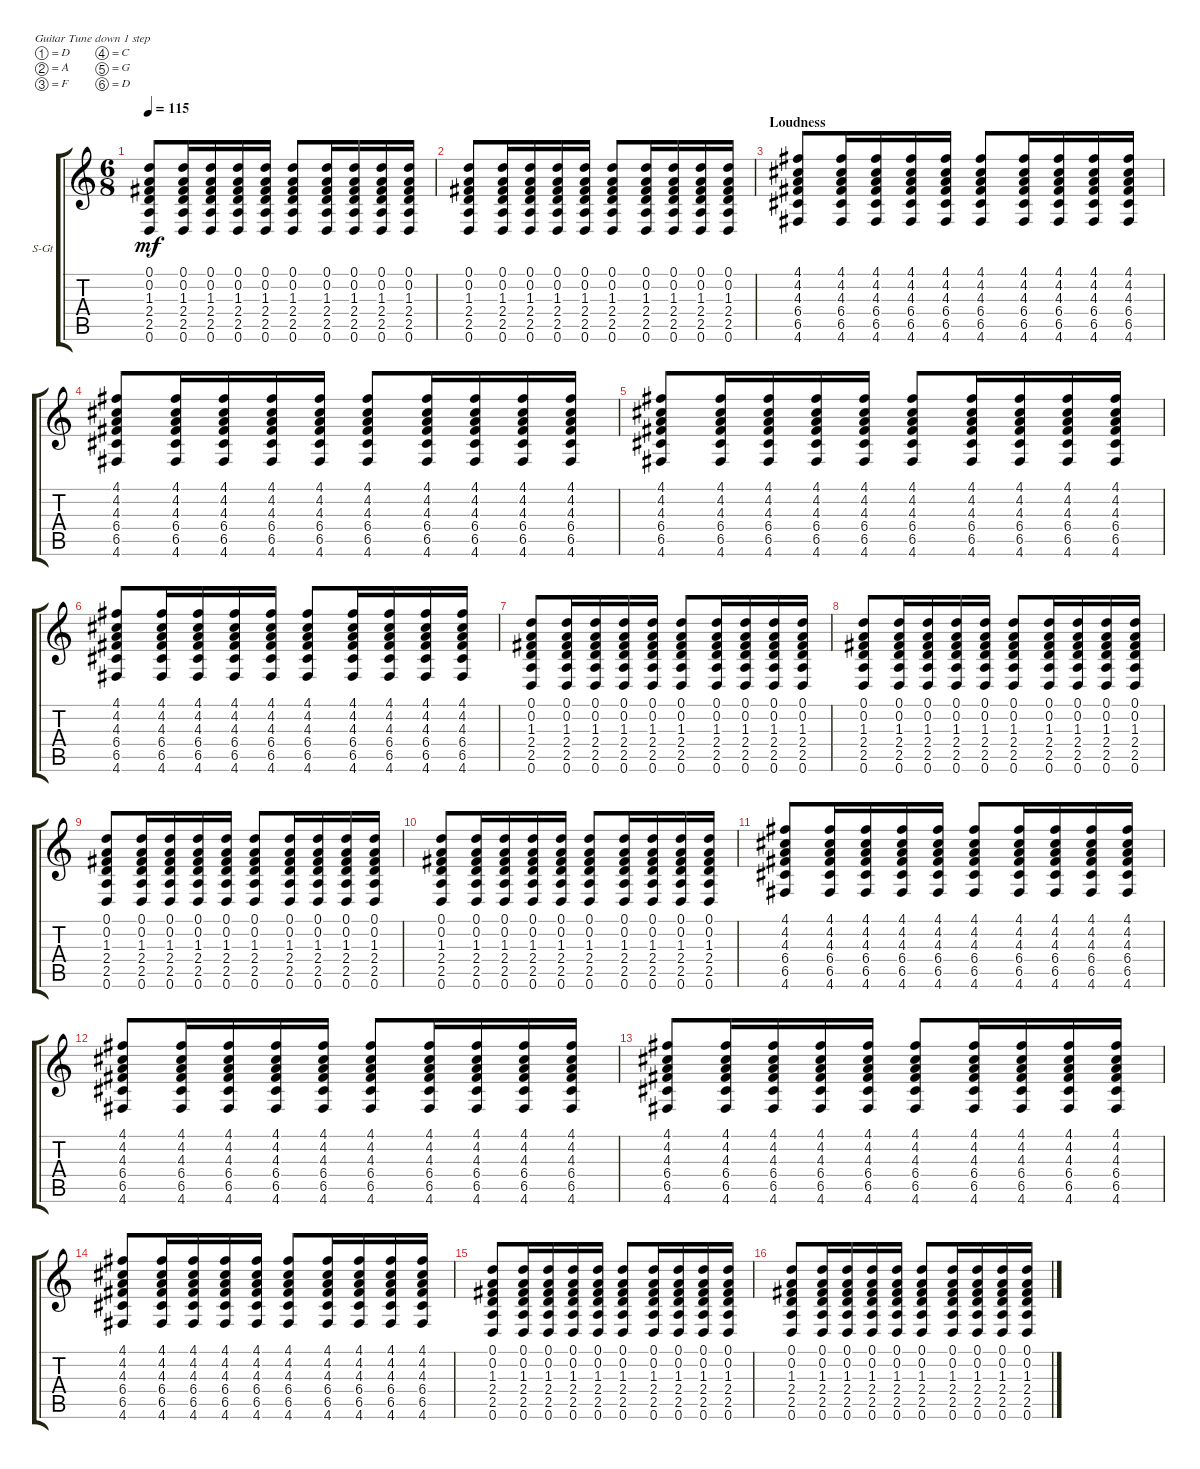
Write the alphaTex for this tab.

\bracketExtendMode groupsimilarinstruments
\firstSystemTrackNameOrientation horizontal
\otherSystemsTrackNameOrientation horizontal
\track ("Steel Guitar" "S-Gt") {instrument acousticguitarsteel}
\staff {score tabs}
\tuning (D4 A3 F3 C3 G2 D2)
\ts (6 8)
\tempo 115
\clef g2
\ks c
(0.6 2.5 2.4 1.3 0.2 0.1).8{dy mf} (0.1 0.2 1.3 2.4 2.5 0.6).16 (0.1 0.2 1.3 2.4 2.5 0.6).16 (0.2 0.1 1.3 2.4 2.5 0.6).16 (0.2 0.1 1.3 2.4 2.5 0.6).16 (0.6 2.5 2.4 1.3 0.2 0.1).8 (0.1 0.2 1.3 2.4 2.5 0.6).16 (0.1 0.2 1.3 2.4 2.5 0.6).16 (0.2 0.1 1.3 2.4 2.5 0.6).16 (0.2 0.1 1.3 2.4 2.5 0.6).16 |
(0.6 2.5 2.4 1.3 0.2 0.1).8 (0.1 0.2 1.3 2.4 2.5 0.6).16 (0.1 0.2 1.3 2.4 2.5 0.6).16 (0.2 0.1 1.3 2.4 2.5 0.6).16 (0.2 0.1 1.3 2.4 2.5 0.6).16 (0.6 2.5 2.4 1.3 0.2 0.1).8 (0.1 0.2 1.3 2.4 2.5 0.6).16 (0.1 0.2 1.3 2.4 2.5 0.6).16 (0.2 0.1 1.3 2.4 2.5 0.6).16 (0.2 0.1 1.3 2.4 2.5 0.6).16 |
\section ("" "Loudness")
(4.6 6.5 6.4 4.3 4.2 4.1).8 (4.6 6.5 6.4 4.3 4.2 4.1).16 (4.6 6.5 6.4 4.3 4.2 4.1).16 (4.6 6.5 6.4 4.3 4.2 4.1).16 (4.6 6.5 6.4 4.3 4.2 4.1).16 (4.6 6.5 6.4 4.3 4.2 4.1).8 (4.6 6.5 6.4 4.3 4.2 4.1).16 (4.6 6.5 6.4 4.3 4.2 4.1).16 (4.6 6.5 6.4 4.3 4.2 4.1).16 (4.6 6.5 6.4 4.3 4.2 4.1).16 |
(4.6 6.5 6.4 4.3 4.2 4.1).8 (4.6 6.5 6.4 4.3 4.2 4.1).16 (4.6 6.5 6.4 4.3 4.2 4.1).16 (4.6 6.5 6.4 4.3 4.2 4.1).16 (4.6 6.5 6.4 4.3 4.2 4.1).16 (4.6 6.5 6.4 4.3 4.2 4.1).8 (4.6 6.5 6.4 4.3 4.2 4.1).16 (4.6 6.5 6.4 4.3 4.2 4.1).16 (4.6 6.5 6.4 4.3 4.2 4.1).16 (4.6 6.5 6.4 4.3 4.2 4.1).16 |
(4.6 6.5 6.4 4.3 4.2 4.1).8 (4.6 6.5 6.4 4.3 4.2 4.1).16 (4.6 6.5 6.4 4.3 4.2 4.1).16 (4.6 6.5 6.4 4.3 4.2 4.1).16 (4.6 6.5 6.4 4.3 4.2 4.1).16 (4.6 6.5 6.4 4.3 4.2 4.1).8 (4.6 6.5 6.4 4.3 4.2 4.1).16 (4.6 6.5 6.4 4.3 4.2 4.1).16 (4.6 6.5 6.4 4.3 4.2 4.1).16 (4.6 6.5 6.4 4.3 4.2 4.1).16 |
(4.6 6.5 6.4 4.3 4.2 4.1).8 (4.6 6.5 6.4 4.3 4.2 4.1).16 (4.6 6.5 6.4 4.3 4.2 4.1).16 (4.6 6.5 6.4 4.3 4.2 4.1).16 (4.6 6.5 6.4 4.3 4.2 4.1).16 (4.6 6.5 6.4 4.3 4.2 4.1).8 (4.6 6.5 6.4 4.3 4.2 4.1).16 (4.6 6.5 6.4 4.3 4.2 4.1).16 (4.6 6.5 6.4 4.3 4.2 4.1).16 (4.6 6.5 6.4 4.3 4.2 4.1).16 |
(0.6 2.5 2.4 1.3 0.2 0.1).8 (0.1 0.2 1.3 2.4 2.5 0.6).16 (0.1 0.2 1.3 2.4 2.5 0.6).16 (0.2 0.1 1.3 2.4 2.5 0.6).16 (0.2 0.1 1.3 2.4 2.5 0.6).16 (0.6 2.5 2.4 1.3 0.2 0.1).8 (0.1 0.2 1.3 2.4 2.5 0.6).16 (0.1 0.2 1.3 2.4 2.5 0.6).16 (0.2 0.1 1.3 2.4 2.5 0.6).16 (0.2 0.1 1.3 2.4 2.5 0.6).16 |
(0.6 2.5 2.4 1.3 0.2 0.1).8 (0.1 0.2 1.3 2.4 2.5 0.6).16 (0.1 0.2 1.3 2.4 2.5 0.6).16 (0.2 0.1 1.3 2.4 2.5 0.6).16 (0.2 0.1 1.3 2.4 2.5 0.6).16 (0.6 2.5 2.4 1.3 0.2 0.1).8 (0.1 0.2 1.3 2.4 2.5 0.6).16 (0.1 0.2 1.3 2.4 2.5 0.6).16 (0.2 0.1 1.3 2.4 2.5 0.6).16 (0.2 0.1 1.3 2.4 2.5 0.6).16 |
(0.6 2.5 2.4 1.3 0.2 0.1).8 (0.1 0.2 1.3 2.4 2.5 0.6).16 (0.1 0.2 1.3 2.4 2.5 0.6).16 (0.2 0.1 1.3 2.4 2.5 0.6).16 (0.2 0.1 1.3 2.4 2.5 0.6).16 (0.6 2.5 2.4 1.3 0.2 0.1).8 (0.1 0.2 1.3 2.4 2.5 0.6).16 (0.1 0.2 1.3 2.4 2.5 0.6).16 (0.2 0.1 1.3 2.4 2.5 0.6).16 (0.2 0.1 1.3 2.4 2.5 0.6).16 |
(0.6 2.5 2.4 1.3 0.2 0.1).8 (0.1 0.2 1.3 2.4 2.5 0.6).16 (0.1 0.2 1.3 2.4 2.5 0.6).16 (0.2 0.1 1.3 2.4 2.5 0.6).16 (0.2 0.1 1.3 2.4 2.5 0.6).16 (0.6 2.5 2.4 1.3 0.2 0.1).8 (0.1 0.2 1.3 2.4 2.5 0.6).16 (0.1 0.2 1.3 2.4 2.5 0.6).16 (0.2 0.1 1.3 2.4 2.5 0.6).16 (0.2 0.1 1.3 2.4 2.5 0.6).16 |
(4.6 6.5 6.4 4.3 4.2 4.1).8 (4.6 6.5 6.4 4.3 4.2 4.1).16 (4.6 6.5 6.4 4.3 4.2 4.1).16 (4.6 6.5 6.4 4.3 4.2 4.1).16 (4.6 6.5 6.4 4.3 4.2 4.1).16 (4.6 6.5 6.4 4.3 4.2 4.1).8 (4.6 6.5 6.4 4.3 4.2 4.1).16 (4.6 6.5 6.4 4.3 4.2 4.1).16 (4.6 6.5 6.4 4.3 4.2 4.1).16 (4.6 6.5 6.4 4.3 4.2 4.1).16 |
(4.6 6.5 6.4 4.3 4.2 4.1).8 (4.6 6.5 6.4 4.3 4.2 4.1).16 (4.6 6.5 6.4 4.3 4.2 4.1).16 (4.6 6.5 6.4 4.3 4.2 4.1).16 (4.6 6.5 6.4 4.3 4.2 4.1).16 (4.6 6.5 6.4 4.3 4.2 4.1).8 (4.6 6.5 6.4 4.3 4.2 4.1).16 (4.6 6.5 6.4 4.3 4.2 4.1).16 (4.6 6.5 6.4 4.3 4.2 4.1).16 (4.6 6.5 6.4 4.3 4.2 4.1).16 |
(4.6 6.5 6.4 4.3 4.2 4.1).8 (4.6 6.5 6.4 4.3 4.2 4.1).16 (4.6 6.5 6.4 4.3 4.2 4.1).16 (4.6 6.5 6.4 4.3 4.2 4.1).16 (4.6 6.5 6.4 4.3 4.2 4.1).16 (4.6 6.5 6.4 4.3 4.2 4.1).8 (4.6 6.5 6.4 4.3 4.2 4.1).16 (4.6 6.5 6.4 4.3 4.2 4.1).16 (4.6 6.5 6.4 4.3 4.2 4.1).16 (4.6 6.5 6.4 4.3 4.2 4.1).16 |
(4.6 6.5 6.4 4.3 4.2 4.1).8 (4.6 6.5 6.4 4.3 4.2 4.1).16 (4.6 6.5 6.4 4.3 4.2 4.1).16 (4.6 6.5 6.4 4.3 4.2 4.1).16 (4.6 6.5 6.4 4.3 4.2 4.1).16 (4.6 6.5 6.4 4.3 4.2 4.1).8 (4.6 6.5 6.4 4.3 4.2 4.1).16 (4.6 6.5 6.4 4.3 4.2 4.1).16 (4.6 6.5 6.4 4.3 4.2 4.1).16 (4.6 6.5 6.4 4.3 4.2 4.1).16 |
(0.6 2.5 2.4 1.3 0.2 0.1).8 (0.1 0.2 1.3 2.4 2.5 0.6).16 (0.1 0.2 1.3 2.4 2.5 0.6).16 (0.2 0.1 1.3 2.4 2.5 0.6).16 (0.2 0.1 1.3 2.4 2.5 0.6).16 (0.6 2.5 2.4 1.3 0.2 0.1).8 (0.1 0.2 1.3 2.4 2.5 0.6).16 (0.1 0.2 1.3 2.4 2.5 0.6).16 (0.2 0.1 1.3 2.4 2.5 0.6).16 (0.2 0.1 1.3 2.4 2.5 0.6).16 |
(0.6 2.5 2.4 1.3 0.2 0.1).8 (0.1 0.2 1.3 2.4 2.5 0.6).16 (0.1 0.2 1.3 2.4 2.5 0.6).16 (0.2 0.1 1.3 2.4 2.5 0.6).16 (0.2 0.1 1.3 2.4 2.5 0.6).16 (0.6 2.5 2.4 1.3 0.2 0.1).8 (0.1 0.2 1.3 2.4 2.5 0.6).16 (0.1 0.2 1.3 2.4 2.5 0.6).16 (0.2 0.1 1.3 2.4 2.5 0.6).16 (0.2 0.1 1.3 2.4 2.5 0.6).16
